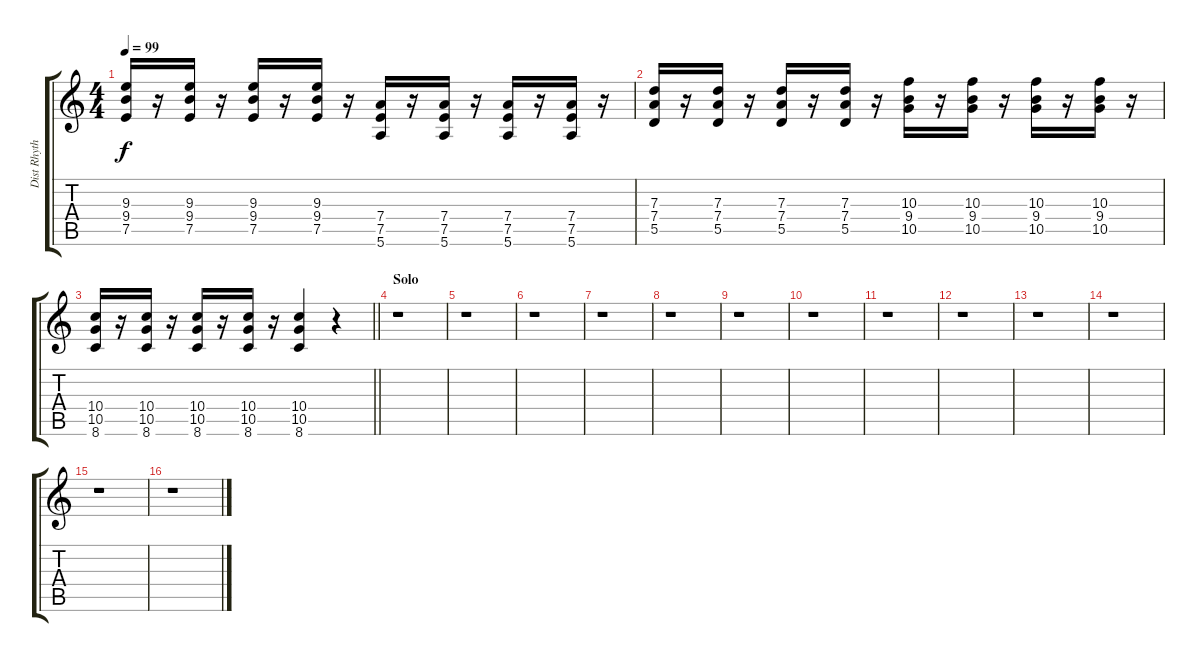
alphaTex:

\track ("Dist Rhythm" "Dist Rhyth") {instrument distortionguitar}
\staff {score tabs}
\tuning (E4 B3 G3 D3 A2 E2) {hide}
\ts (4 4)
\tempo 99
\clef g2
\ks c
(9.3 9.4 7.5).16{dy f} r.16 (9.3 9.4 7.5).16 r.16 (9.3 9.4 7.5).16 r.16 (9.3 9.4 7.5).16 r.16 (7.4 7.5 5.6).16 r.16 (7.4 7.5 5.6).16 r.16 (7.4 7.5 5.6).16 r.16 (7.4 7.5 5.6).16 r.16 |
(7.3 7.4 5.5).16 r.16 (7.3 7.4 5.5).16 r.16 (7.3 7.4 5.5).16 r.16 (7.3 7.4 5.5).16 r.16 (10.3 9.4 10.5).16 r.16 (10.3 9.4 10.5).16 r.16 (10.3 9.4 10.5).16 r.16 (10.3 9.4 10.5).16 r.16 |
\barLineRight lightlight
(10.4 10.5 8.6).16 r.16 (10.4 10.5 8.6).16 r.16 (10.4 10.5 8.6).16 r.16 (10.4 10.5 8.6).16 r.16 (10.4 10.5 8.6).4 r.4 |
\section ("" "Solo")
r.1 |
r.1 |
r.1 |
r.1 |
r.1 |
r.1 |
r.1 |
r.1 |
r.1 |
r.1 |
r.1 |
r.1 |
r.1
